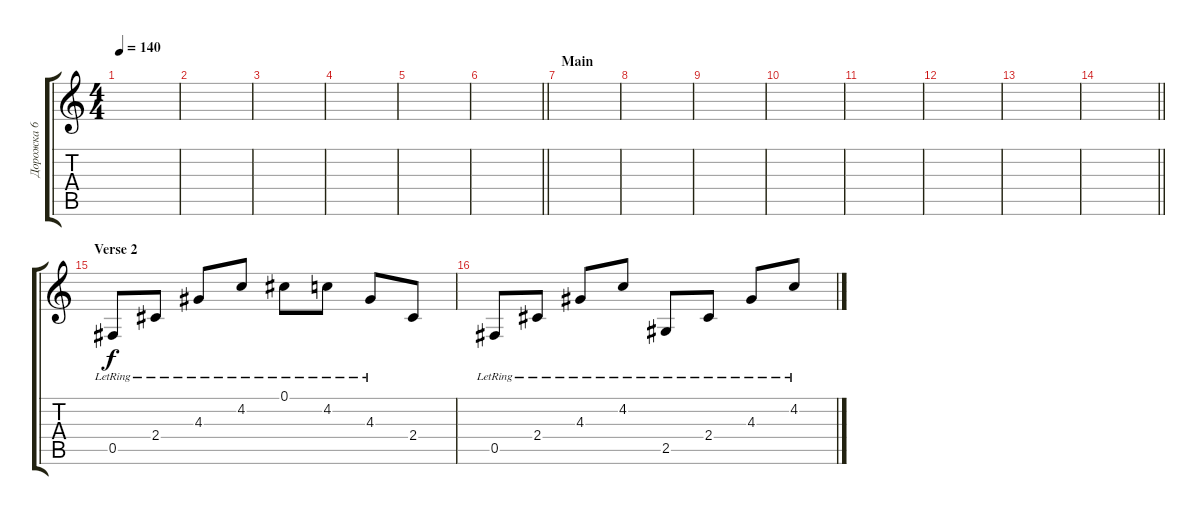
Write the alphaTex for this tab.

\track ("Дорожка 6" "Дорожка 6") {instrument electricguitarclean}
\staff {score tabs}
\tuning (Db4 Ab3 E3 B2 Gb2 B1) {hide}
\ts (4 4)
\tempo 140
\clef g2
\ks c
|
|
|
|
|
\barLineRight lightlight
|
\section ("" "Main")
|
|
|
|
|
|
|
\barLineRight lightlight
|
\section ("" "Verse 2")
0.5{lr}.8 2.4{lr}.8 4.3{lr}.8 4.2{lr}.8 0.1{lr}.8 4.2{lr}.8 4.3{lr}.8 2.4.8 |
0.5{lr}.8 2.4{lr}.8 4.3{lr}.8 4.2{lr}.8 2.5{lr}.8 2.4{lr}.8 4.3{lr}.8 4.2{lr}.8
